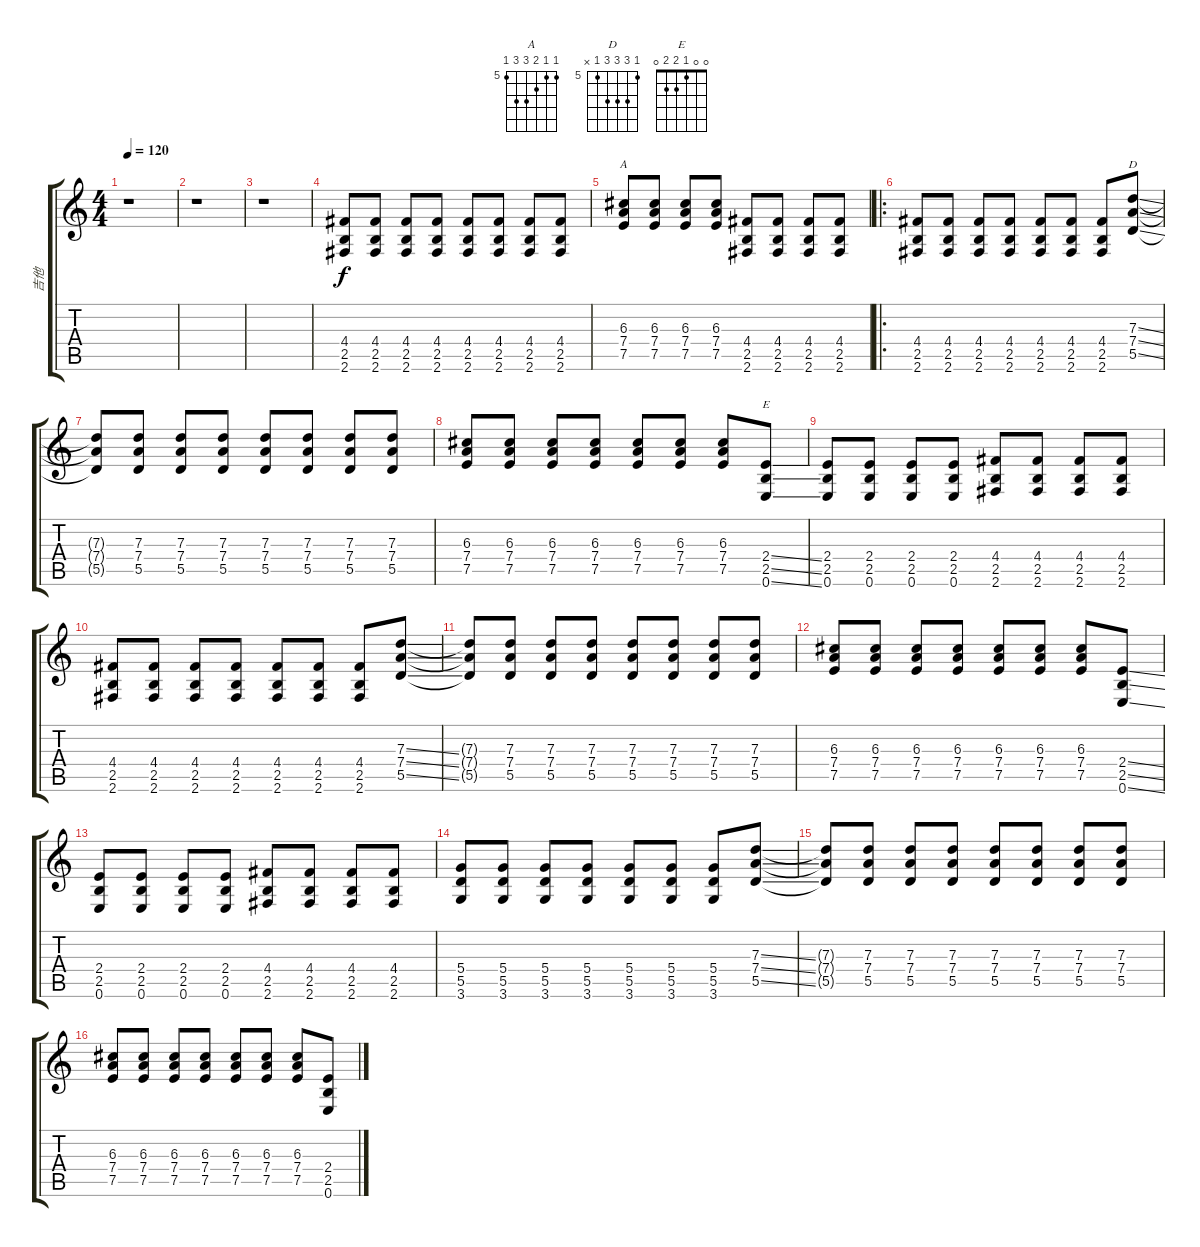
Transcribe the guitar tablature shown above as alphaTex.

\track ("吉他" "吉他") {instrument overdrivenguitar}
\staff {score tabs}
\tuning (E4 B3 G3 D3 A2 E2) {hide}
\chord ("A" 5 5 6 7 7 5) {firstfret 5}
\chord ("D" 5 7 7 7 5 x) {firstfret 5}
\chord ("E" 0 0 1 2 2 0)
\ts (4 4)
\tempo 120
\clef g2
\ks c
r.1{dy f instrument overdrivenguitar} |
r.1 |
r.1 |
(4.4 2.5 2.6).8 (4.4 2.5 2.6).8 (4.4 2.5 2.6).8 (4.4 2.5 2.6).8 (4.4 2.5 2.6).8 (4.4 2.5 2.6).8 (4.4 2.5 2.6).8 (4.4 2.5 2.6).8 |
(6.3 7.4 7.5).8{ch "A"} (6.3 7.4 7.5).8 (6.3 7.4 7.5).8 (6.3 7.4 7.5).8 (4.4 2.5 2.6).8 (4.4 2.5 2.6).8 (4.4 2.5 2.6).8 (4.4 2.5 2.6).8 |
\ro
(4.4 2.5 2.6).8 (4.4 2.5 2.6).8 (4.4 2.5 2.6).8 (4.4 2.5 2.6).8 (4.4 2.5 2.6).8 (4.4 2.5 2.6).8 (4.4 2.5 2.6).8 (7.3{ss} 7.4{ss} 5.5{ss}).8{ch "D"} |
(7.3{t} 7.4{t} 5.5{t}).8 (7.3 7.4 5.5).8 (7.3 7.4 5.5).8 (7.3 7.4 5.5).8 (7.3 7.4 5.5).8 (7.3 7.4 5.5).8 (7.3 7.4 5.5).8 (7.3 7.4 5.5).8 |
(6.3 7.4 7.5).8 (6.3 7.4 7.5).8 (6.3 7.4 7.5).8 (6.3 7.4 7.5).8 (6.3 7.4 7.5).8 (6.3 7.4 7.5).8 (6.3 7.4 7.5).8 (2.4{ss} 2.5{ss} 0.6{ss}).8{ch "E"} |
(2.4 2.5 0.6).8 (2.4 2.5 0.6).8 (2.4 2.5 0.6).8 (2.4 2.5 0.6).8 (4.4 2.5 2.6).8 (4.4 2.5 2.6).8 (4.4 2.5 2.6).8 (4.4 2.5 2.6).8 |
(4.4 2.5 2.6).8 (4.4 2.5 2.6).8 (4.4 2.5 2.6).8 (4.4 2.5 2.6).8 (4.4 2.5 2.6).8 (4.4 2.5 2.6).8 (4.4 2.5 2.6).8 (7.3{ss} 7.4{ss} 5.5{ss}).8 |
(7.3{t} 7.4{t} 5.5{t}).8 (7.3 7.4 5.5).8 (7.3 7.4 5.5).8 (7.3 7.4 5.5).8 (7.3 7.4 5.5).8 (7.3 7.4 5.5).8 (7.3 7.4 5.5).8 (7.3 7.4 5.5).8 |
(6.3 7.4 7.5).8 (6.3 7.4 7.5).8 (6.3 7.4 7.5).8 (6.3 7.4 7.5).8 (6.3 7.4 7.5).8 (6.3 7.4 7.5).8 (6.3 7.4 7.5).8 (2.4{ss} 2.5{ss} 0.6{ss}).8 |
(2.4 2.5 0.6).8 (2.4 2.5 0.6).8 (2.4 2.5 0.6).8 (2.4 2.5 0.6).8 (4.4 2.5 2.6).8 (4.4 2.5 2.6).8 (4.4 2.5 2.6).8 (4.4 2.5 2.6).8 |
(5.4 5.5 3.6).8 (5.4 5.5 3.6).8 (5.4 5.5 3.6).8 (5.4 5.5 3.6).8 (5.4 5.5 3.6).8 (5.4 5.5 3.6).8 (5.4 5.5 3.6).8 (7.3{ss} 7.4{ss} 5.5{ss}).8 |
(7.3{t} 7.4{t} 5.5{t}).8 (7.3 7.4 5.5).8 (7.3 7.4 5.5).8 (7.3 7.4 5.5).8 (7.3 7.4 5.5).8 (7.3 7.4 5.5).8 (7.3 7.4 5.5).8 (7.3 7.4 5.5).8 |
(6.3 7.4 7.5).8 (6.3 7.4 7.5).8 (6.3 7.4 7.5).8 (6.3 7.4 7.5).8 (6.3 7.4 7.5).8 (6.3 7.4 7.5).8 (6.3 7.4 7.5).8 (2.4{ss} 2.5{ss} 0.6{ss}).8
